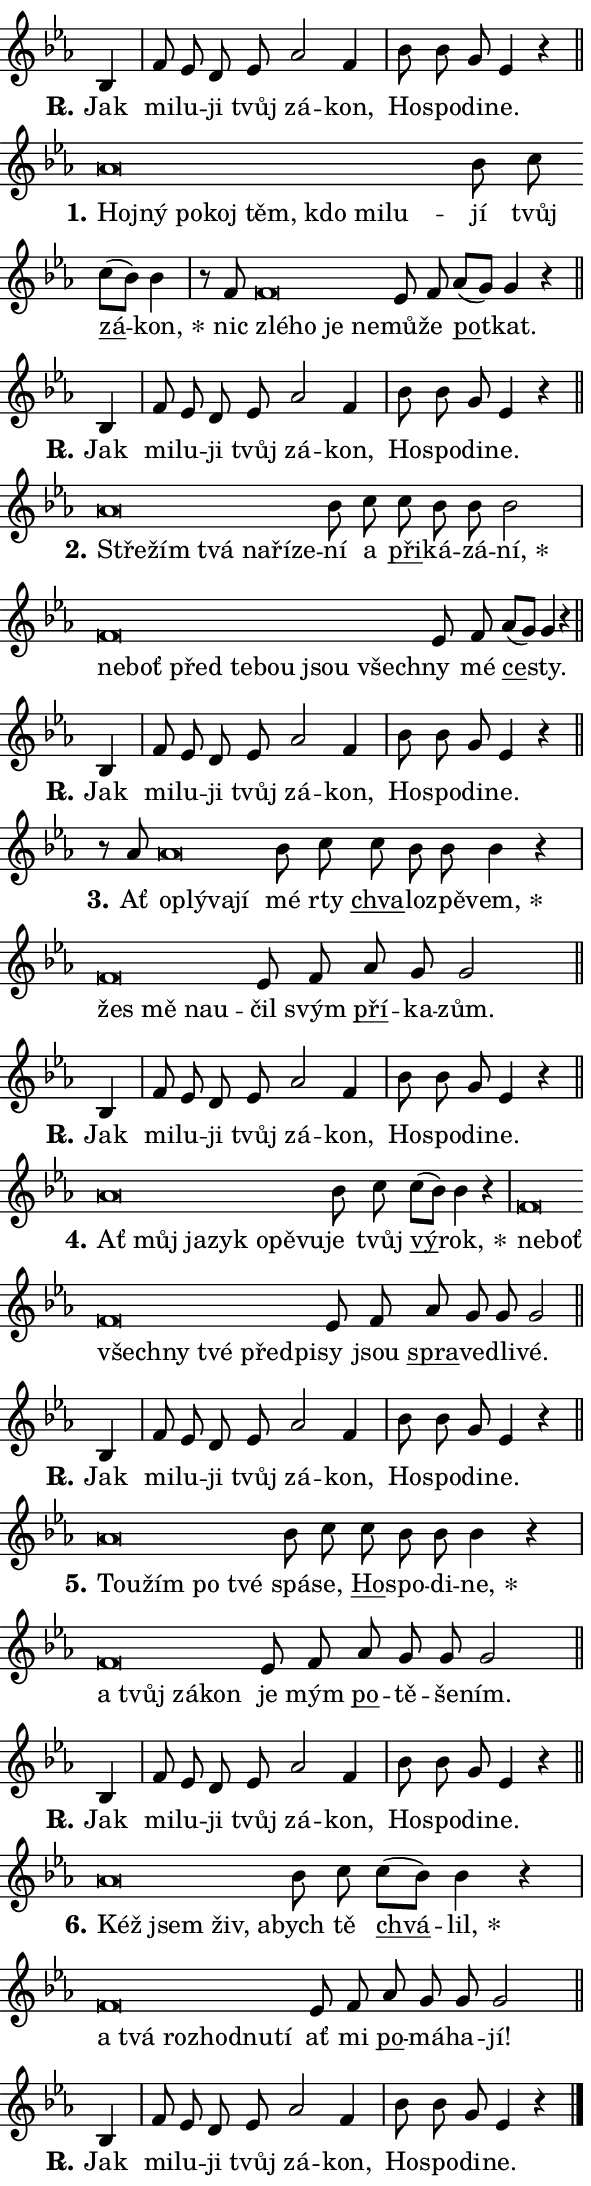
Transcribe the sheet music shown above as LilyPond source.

\version "2.24.0"
\header { tagline = "" }
\paper {
  indent = 0\cm
  top-margin = 0\cm
  right-margin = 0.13\cm % to fit lyric hyphens
  bottom-margin = 0\cm
  left-margin = 0\cm
  paper-width = 10\cm
  page-breaking = #ly:one-page-breaking
  system-system-spacing.basic-distance = #11
  score-system-spacing.basic-distance = #11
  ragged-last = ##f
}


%% Author: Thomas Morley
%% https://lists.gnu.org/archive/html/lilypond-user/2020-05/msg00002.html
#(define (line-position grob)
"Returns position of @var[grob} in current system:
   @code{'start}, if at first time-step
   @code{'end}, if at last time-step
   @code{'middle} otherwise
"
  (let* ((col (ly:item-get-column grob))
         (ln (ly:grob-object col 'left-neighbor))
         (rn (ly:grob-object col 'right-neighbor))
         (col-to-check-left (if (ly:grob? ln) ln col))
         (col-to-check-right (if (ly:grob? rn) rn col))
         (break-dir-left
           (and
             (ly:grob-property col-to-check-left 'non-musical #f)
             (ly:item-break-dir col-to-check-left)))
         (break-dir-right
           (and
             (ly:grob-property col-to-check-right 'non-musical #f)
             (ly:item-break-dir col-to-check-right))))
        (cond ((eqv? 1 break-dir-left) 'start)
              ((eqv? -1 break-dir-right) 'end)
              (else 'middle))))

#(define (tranparent-at-line-position vctor)
  (lambda (grob)
  "Relying on @code{line-position} select the relevant enry from @var{vctor}.
Used to determine transparency,"
    (case (line-position grob)
      ((end) (not (vector-ref vctor 0)))
      ((middle) (not (vector-ref vctor 1)))
      ((start) (not (vector-ref vctor 2))))))

noteHeadBreakVisibility =
#(define-music-function (break-visibility)(vector?)
"Makes @code{NoteHead}s transparent relying on @var{break-visibility}"
#{
  \override NoteHead.transparent =
    #(tranparent-at-line-position break-visibility)
#})

#(define delete-ledgers-for-transparent-note-heads
  (lambda (grob)
    "Reads whether a @code{NoteHead} is transparent.
If so this @code{NoteHead} is removed from @code{'note-heads} from
@var{grob}, which is supposed to be @code{LedgerLineSpanner}.
As a result ledgers are not printed for this @code{NoteHead}"
    (let* ((nhds-array (ly:grob-object grob 'note-heads))
           (nhds-list
             (if (ly:grob-array? nhds-array)
                 (ly:grob-array->list nhds-array)
                 '()))
           ;; Relies on the transparent-property being done before
           ;; Staff.LedgerLineSpanner.after-line-breaking is executed.
           ;; This is fragile ...
           (to-keep
             (remove
               (lambda (nhd)
                 (ly:grob-property nhd 'transparent #f))
               nhds-list)))
      ;; TODO find a better method to iterate over grob-arrays, similiar
      ;; to filter/remove etc for lists
      ;; For now rebuilt from scratch
      (set! (ly:grob-object grob 'note-heads)  '())
      (for-each
        (lambda (nhd)
          (ly:pointer-group-interface::add-grob grob 'note-heads nhd))
        to-keep))))

squashNotes = {
  \override NoteHead.X-extent = #'(-0.2 . 0.2)
  \override NoteHead.Y-extent = #'(-0.75 . 0)
  \override NoteHead.stencil =
    #(lambda (grob)
       (let ((pos (ly:grob-property grob 'staff-position)))
         (begin
           (if (< pos -7) (display "ERROR: Lower brevis then expected\n") (display ""))
           (if (<= pos -6) ly:text-interface::print ly:note-head::print))))
}
unSquashNotes = {
  \revert NoteHead.X-extent
  \revert NoteHead.Y-extent
  \revert NoteHead.stencil
}

hideNotes = \noteHeadBreakVisibility #begin-of-line-visible
unHideNotes = \noteHeadBreakVisibility #all-visible

% work-around for resetting accidentals
% https://lilypond.org/doc/v2.23/Documentation/notation/displaying-rhythms#unmetered-music
cadenzaMeasure = {
  \cadenzaOff
  \partial 1024 s1024
  \cadenzaOn
}

#(define-markup-command (accent layout props text) (markup?)
  "Underline accented syllable"
  (interpret-markup layout props
    #{\markup \override #'(offset . 4.3) \underline { #text }#}))

responsum = \markup \concat {
  "R" \hspace #-1.05 \path #0.1 #'((moveto 0 0.07) (lineto 0.9 0.8)) \hspace #0.05 "."
}

spaceSize = #0.6828661417322834 % exact space size for TeX Gyre Schola

\layout {
  \context {
    \Staff
    \remove "Time_signature_engraver"
    \override LedgerLineSpanner.after-line-breaking = #delete-ledgers-for-transparent-note-heads
  }
  \context {
    \Lyrics {
      \override LyricSpace.minimum-distance = \spaceSize
      \override LyricText.font-name = #"TeX Gyre Schola"
      \override LyricText.font-size = 1
      \override StanzaNumber.font-name = #"TeX Gyre Schola Bold"
      \override StanzaNumber.font-size = 1
    }
  }
  \context {
    \Score 
    \override NoteHead.text =
      #(lambda (grob) 
        (let ((pos (ly:grob-property grob 'staff-position)))
          #{\markup {
            \combine
              \halign #-0.55 \raise #(if (= pos -6) 0 0.5) \override #'(thickness . 2) \draw-line #'(3.2 . 0)
              \musicglyph "noteheads.sM1"
          }#}))
  }
}

% magnetic-lyrics.ily
%
%   written by
%     Jean Abou Samra <jean@abou-samra.fr>
%     Werner Lemberg <wl@gnu.org>
%
%   adapted by
%     Jiri Hon <jiri.hon@gmail.com>
%
% Version 2022-Apr-15

% https://www.mail-archive.com/lilypond-user@gnu.org/msg149350.html

#(define (Left_hyphen_pointer_engraver context)
   "Collect syllable-hyphen-syllable occurrences in lyrics and store
them in properties.  This engraver only looks to the left.  For
example, if the lyrics input is @code{foo -- bar}, it does the
following.

@itemize @bullet
@item
Set the @code{text} property of the @code{LyricHyphen} grob between
@q{foo} and @q{bar} to @code{foo}.

@item
Set the @code{left-hyphen} property of the @code{LyricText} grob with
text @q{foo} to the @code{LyricHyphen} grob between @q{foo} and
@q{bar}.
@end itemize

Use this auxiliary engraver in combination with the
@code{lyric-@/text::@/apply-@/magnetic-@/offset!} hook."
   (let ((hyphen #f)
         (text #f))
     (make-engraver
      (acknowledgers
       ((lyric-syllable-interface engraver grob source-engraver)
        (set! text grob)))
      (end-acknowledgers
       ((lyric-hyphen-interface engraver grob source-engraver)
        ;(when (not (grob::has-interface grob 'lyric-space-interface))
          (set! hyphen grob)));)
      ((stop-translation-timestep engraver)
       (when (and text hyphen)
         (ly:grob-set-object! text 'left-hyphen hyphen))
       (set! text #f)
       (set! hyphen #f)))))

#(define (lyric-text::apply-magnetic-offset! grob)
   "If the space between two syllables is less than the value in
property @code{LyricText@/.details@/.squash-threshold}, move the right
syllable to the left so that it gets concatenated with the left
syllable.

Use this function as a hook for
@code{LyricText@/.after-@/line-@/breaking} if the
@code{Left_@/hyphen_@/pointer_@/engraver} is active."
   (let ((hyphen (ly:grob-object grob 'left-hyphen #f)))
     (when hyphen
       (let ((left-text (ly:spanner-bound hyphen LEFT)))
         (when (grob::has-interface left-text 'lyric-syllable-interface)
           (let* ((common (ly:grob-common-refpoint grob left-text X))
                  (this-x-ext (ly:grob-extent grob common X))
                  (left-x-ext
                   (begin
                     ;; Trigger magnetism for left-text.
                     (ly:grob-property left-text 'after-line-breaking)
                     (ly:grob-extent left-text common X)))
                  ;; `delta` is the gap width between two syllables.
                  (delta (- (interval-start this-x-ext)
                            (interval-end left-x-ext)))
                  (details (ly:grob-property grob 'details))
                  (threshold (assoc-get 'squash-threshold details 0.2)))
             (when (< delta threshold)
               (let* (;; We have to manipulate the input text so that
                      ;; ligatures crossing syllable boundaries are not
                      ;; disabled.  For languages based on the Latin
                      ;; script this is essentially a beautification.
                      ;; However, for non-Western scripts it can be a
                      ;; necessity.
                      (lt (ly:grob-property left-text 'text))
                      (rt (ly:grob-property grob 'text))
                      (is-space (grob::has-interface hyphen 'lyric-space-interface))
                      (space (if is-space " " ""))
                      (extra-delta (if is-space spaceSize 0))
                      ;; Append new syllable.
                      (ltrt-space (if (and (string? lt) (string? rt))
                                (string-append lt space rt)
                                (make-concat-markup (list lt space rt))))
                      ;; Right-align `ltrt` to the right side.
                      (ltrt-space-markup (grob-interpret-markup
                               grob
                               (make-translate-markup
                                (cons (interval-length this-x-ext) 0)
                                (make-right-align-markup ltrt-space)))))
                 (begin
                   ;; Don't print `left-text`.
                   (ly:grob-set-property! left-text 'stencil #f)
                   ;; Set text and stencil (which holds all collected
                   ;; syllables so far) and shift it to the left.
                   (ly:grob-set-property! grob 'text ltrt-space)
                   (ly:grob-set-property! grob 'stencil ltrt-space-markup)
                   (ly:grob-translate-axis! grob (- (- delta extra-delta)) X))))))))))


#(define (lyric-hyphen::displace-bounds-first grob)
   ;; Make very sure this callback isn't triggered too early.
   (let ((left (ly:spanner-bound grob LEFT))
         (right (ly:spanner-bound grob RIGHT)))
     (ly:grob-property left 'after-line-breaking)
     (ly:grob-property right 'after-line-breaking)
     (ly:lyric-hyphen::print grob)))

squashThreshold = #0.4

\layout {
  \context {
    \Lyrics
    \consists #Left_hyphen_pointer_engraver
    \override LyricText.after-line-breaking =
      #lyric-text::apply-magnetic-offset!
    \override LyricHyphen.stencil = #lyric-hyphen::displace-bounds-first
    \override LyricText.details.squash-threshold = \squashThreshold
    \override LyricHyphen.minimum-distance = 0
    \override LyricHyphen.minimum-length = \squashThreshold
  }
}

squashText = \override LyricText.details.squash-threshold = 9999
unSquashText = \override LyricText.details.squash-threshold = \squashThreshold

leftText = \override LyricText.self-alignment-X = #LEFT
unLeftText = \revert LyricText.self-alignment-X

starOffset = #(lambda (grob) 
                (let ((x_offset (ly:self-alignment-interface::aligned-on-x-parent grob)))
                  (if (= x_offset 0) 0 (+ x_offset 1.2))))

star = #(define-music-function (syllable)(string?)
"Append star separator at the end of a syllable"
#{
  \once \override LyricText.X-offset = #starOffset
  \lyricmode { \markup {
    #syllable
    \override #'((font-name . "TeX Gyre Schola Bold")) \hspace #0.2 \lower #0.65 \larger "*"
  } }
#})

starAccent = #(define-music-function (syllable)(string?)
"Append star separator at the end of a syllable and make accent"
#{
  \once \override LyricText.X-offset = #starOffset
  \lyricmode { \markup {
    \accent #syllable
    \override #'((font-name . "TeX Gyre Schola Bold")) \hspace #0.2 \lower #0.65 \larger "*"
  } }
#})

breath = #(define-music-function (syllable)(string?)
"Append breathing indicator at the end of a syllable"
#{
  \lyricmode { \markup { #syllable "+" } }
#})

optionalBreath = #(define-music-function (syllable)(string?)
"Append optional breathing indicator at the end of a syllable"
#{
  \lyricmode { \markup { #syllable "(+)" } }
#})


\score {
    <<
        \new Voice = "melody" { \cadenzaOn \key es \major \relative { bes4 \cadenzaMeasure \bar "|" f'8 es d es as2 f4 \cadenzaMeasure \bar "|" bes8 bes g es4 r \cadenzaMeasure \bar "||" \break } }
        \new Lyrics \lyricsto "melody" { \lyricmode { \set stanza = \responsum
Jak mi -- lu -- ji tvůj zá -- kon, Ho -- spo -- di -- ne. } }
    >>
    \layout {}
}

\score {
    <<
        \new Voice = "melody" { \cadenzaOn \key es \major \relative { \squashNotes as'\breve*1/16 \hideNotes \breve*1/16 \bar "" \breve*1/16 \bar "" \breve*1/16 \bar "" \breve*1/16 \bar "" \breve*1/16 \bar "" \breve*1/16 \breve*1/16 \bar "" \unHideNotes \unSquashNotes bes8 c \bar "" c[( bes)] bes4 \cadenzaMeasure \bar "|" r8 f8 \squashNotes f\breve*1/16 \hideNotes \breve*1/16 \bar "" \breve*1/16 \breve*1/16 \bar "" \unHideNotes \unSquashNotes es8 f \bar "" as[( g)] g4 r \cadenzaMeasure \bar "||" \break } }
        \new Lyrics \lyricsto "melody" { \lyricmode { \set stanza = "1."
\leftText Hoj -- \squashText ný po -- koj těm, kdo mi -- lu -- \unLeftText \unSquashText jí tvůj \markup \accent zá -- \star kon, nic \leftText zlé -- \squashText ho je ne -- \unLeftText \unSquashText mů -- že \markup \accent po -- tkat. } }
    >>
    \layout {}
}

\score {
    <<
        \new Voice = "melody" { \cadenzaOn \key es \major \relative { bes4 \cadenzaMeasure \bar "|" f'8 es d es as2 f4 \cadenzaMeasure \bar "|" bes8 bes g es4 r \cadenzaMeasure \bar "||" \break } }
        \new Lyrics \lyricsto "melody" { \lyricmode { \set stanza = \responsum
Jak mi -- lu -- ji tvůj zá -- kon, Ho -- spo -- di -- ne. } }
    >>
    \layout {}
}

\score {
    <<
        \new Voice = "melody" { \cadenzaOn \key es \major \relative { \squashNotes as'\breve*1/16 \hideNotes \breve*1/16 \bar "" \breve*1/16 \bar "" \breve*1/16 \bar "" \breve*1/16 \breve*1/16 \bar "" \unHideNotes \unSquashNotes bes8 c \bar "" c bes bes bes2 \cadenzaMeasure \bar "|" \squashNotes f\breve*1/16 \hideNotes \breve*1/16 \bar "" \breve*1/16 \bar "" \breve*1/16 \bar "" \breve*1/16 \bar "" \breve*1/16 \breve*1/16 \bar "" \unHideNotes \unSquashNotes es8 f \bar "" as[( g)] g4 r \cadenzaMeasure \bar "||" \break } }
        \new Lyrics \lyricsto "melody" { \lyricmode { \set stanza = "2."
\leftText Stře -- \squashText žím tvá na -- ří -- ze -- \unLeftText \unSquashText ní a \markup \accent při -- ká -- zá -- \star ní, \leftText ne -- \squashText boť před te -- bou jsou všech -- \unLeftText \unSquashText ny mé \markup \accent ce -- sty. } }
    >>
    \layout {}
}

\score {
    <<
        \new Voice = "melody" { \cadenzaOn \key es \major \relative { bes4 \cadenzaMeasure \bar "|" f'8 es d es as2 f4 \cadenzaMeasure \bar "|" bes8 bes g es4 r \cadenzaMeasure \bar "||" \break } }
        \new Lyrics \lyricsto "melody" { \lyricmode { \set stanza = \responsum
Jak mi -- lu -- ji tvůj zá -- kon, Ho -- spo -- di -- ne. } }
    >>
    \layout {}
}

\score {
    <<
        \new Voice = "melody" { \cadenzaOn \key es \major \relative { r8 as'8 \squashNotes as\breve*1/16 \hideNotes \breve*1/16 \bar "" \breve*1/16 \breve*1/16 \bar "" \unHideNotes \unSquashNotes bes8 c \bar "" c bes bes bes4 r \cadenzaMeasure \bar "|" \squashNotes f\breve*1/16 \hideNotes \breve*1/16 \bar "" \breve*1/16 \breve*1/16 \bar "" \unHideNotes \unSquashNotes es8 f \bar "" as g g2 \cadenzaMeasure \bar "||" \break } }
        \new Lyrics \lyricsto "melody" { \lyricmode { \set stanza = "3."
Ať \leftText o -- \squashText plý -- va -- jí \unLeftText \unSquashText mé rty \markup \accent chva -- lo -- zpě -- \star vem, \leftText žes \squashText mě na -- u -- \unLeftText \unSquashText čil svým \markup \accent pří -- ka -- zům. } }
    >>
    \layout {}
}

\score {
    <<
        \new Voice = "melody" { \cadenzaOn \key es \major \relative { bes4 \cadenzaMeasure \bar "|" f'8 es d es as2 f4 \cadenzaMeasure \bar "|" bes8 bes g es4 r \cadenzaMeasure \bar "||" \break } }
        \new Lyrics \lyricsto "melody" { \lyricmode { \set stanza = \responsum
Jak mi -- lu -- ji tvůj zá -- kon, Ho -- spo -- di -- ne. } }
    >>
    \layout {}
}

\score {
    <<
        \new Voice = "melody" { \cadenzaOn \key es \major \relative { \squashNotes as'\breve*1/16 \hideNotes \breve*1/16 \bar "" \breve*1/16 \bar "" \breve*1/16 \bar "" \breve*1/16 \bar "" \breve*1/16 \breve*1/16 \bar "" \unHideNotes \unSquashNotes bes8 c \bar "" c[( bes)] bes4 r \cadenzaMeasure \bar "|" \squashNotes f\breve*1/16 \hideNotes \breve*1/16 \bar "" \breve*1/16 \bar "" \breve*1/16 \bar "" \breve*1/16 \bar "" \breve*1/16 \breve*1/16 \bar "" \unHideNotes \unSquashNotes es8 f \bar "" as g g g2 \cadenzaMeasure \bar "||" \break } }
        \new Lyrics \lyricsto "melody" { \lyricmode { \set stanza = "4."
\leftText Ať \squashText můj ja -- zyk o -- pě -- vu -- \unLeftText \unSquashText je tvůj \markup \accent vý -- \star rok, \leftText ne -- \squashText boť všech -- ny tvé před -- pi -- \unLeftText \unSquashText sy jsou \markup \accent spra -- ve -- dli -- vé. } }
    >>
    \layout {}
}

\score {
    <<
        \new Voice = "melody" { \cadenzaOn \key es \major \relative { bes4 \cadenzaMeasure \bar "|" f'8 es d es as2 f4 \cadenzaMeasure \bar "|" bes8 bes g es4 r \cadenzaMeasure \bar "||" \break } }
        \new Lyrics \lyricsto "melody" { \lyricmode { \set stanza = \responsum
Jak mi -- lu -- ji tvůj zá -- kon, Ho -- spo -- di -- ne. } }
    >>
    \layout {}
}

\score {
    <<
        \new Voice = "melody" { \cadenzaOn \key es \major \relative { \squashNotes as'\breve*1/16 \hideNotes \breve*1/16 \bar "" \breve*1/16 \breve*1/16 \bar "" \unHideNotes \unSquashNotes bes8 c \bar "" c bes bes bes4 r \cadenzaMeasure \bar "|" \squashNotes f\breve*1/16 \hideNotes \breve*1/16 \bar "" \breve*1/16 \breve*1/16 \bar "" \unHideNotes \unSquashNotes es8 f \bar "" as g g g2 \cadenzaMeasure \bar "||" \break } }
        \new Lyrics \lyricsto "melody" { \lyricmode { \set stanza = "5."
\leftText Tou -- \squashText žím po tvé \unLeftText \unSquashText spá -- se, \markup \accent Ho -- spo -- di -- \star ne, \leftText a \squashText tvůj zá -- kon \unLeftText \unSquashText je mým \markup \accent po -- tě -- še -- ním. } }
    >>
    \layout {}
}

\score {
    <<
        \new Voice = "melody" { \cadenzaOn \key es \major \relative { bes4 \cadenzaMeasure \bar "|" f'8 es d es as2 f4 \cadenzaMeasure \bar "|" bes8 bes g es4 r \cadenzaMeasure \bar "||" \break } }
        \new Lyrics \lyricsto "melody" { \lyricmode { \set stanza = \responsum
Jak mi -- lu -- ji tvůj zá -- kon, Ho -- spo -- di -- ne. } }
    >>
    \layout {}
}

\score {
    <<
        \new Voice = "melody" { \cadenzaOn \key es \major \relative { \squashNotes as'\breve*1/16 \hideNotes \breve*1/16 \bar "" \breve*1/16 \breve*1/16 \bar "" \unHideNotes \unSquashNotes bes8 c \bar "" c[( bes)] bes4 r \cadenzaMeasure \bar "|" \squashNotes f\breve*1/16 \hideNotes \breve*1/16 \bar "" \breve*1/16 \bar "" \breve*1/16 \bar "" \breve*1/16 \breve*1/16 \bar "" \unHideNotes \unSquashNotes es8 f \bar "" as g g g2 \cadenzaMeasure \bar "||" \break } }
        \new Lyrics \lyricsto "melody" { \lyricmode { \set stanza = "6."
\leftText Kéž \squashText jsem živ, a -- \unLeftText \unSquashText bych tě \markup \accent chvá -- \star lil, \leftText a \squashText tvá roz -- hod -- nu -- tí \unLeftText \unSquashText ať mi \markup \accent po -- má -- ha -- jí! } }
    >>
    \layout {}
}

\score {
    <<
        \new Voice = "melody" { \cadenzaOn \key es \major \relative { bes4 \cadenzaMeasure \bar "|" f'8 es d es as2 f4 \cadenzaMeasure \bar "|" bes8 bes g es4 r \cadenzaMeasure \bar "||" \break } \bar "|." }
        \new Lyrics \lyricsto "melody" { \lyricmode { \set stanza = \responsum
Jak mi -- lu -- ji tvůj zá -- kon, Ho -- spo -- di -- ne. } }
    >>
    \layout {}
}
